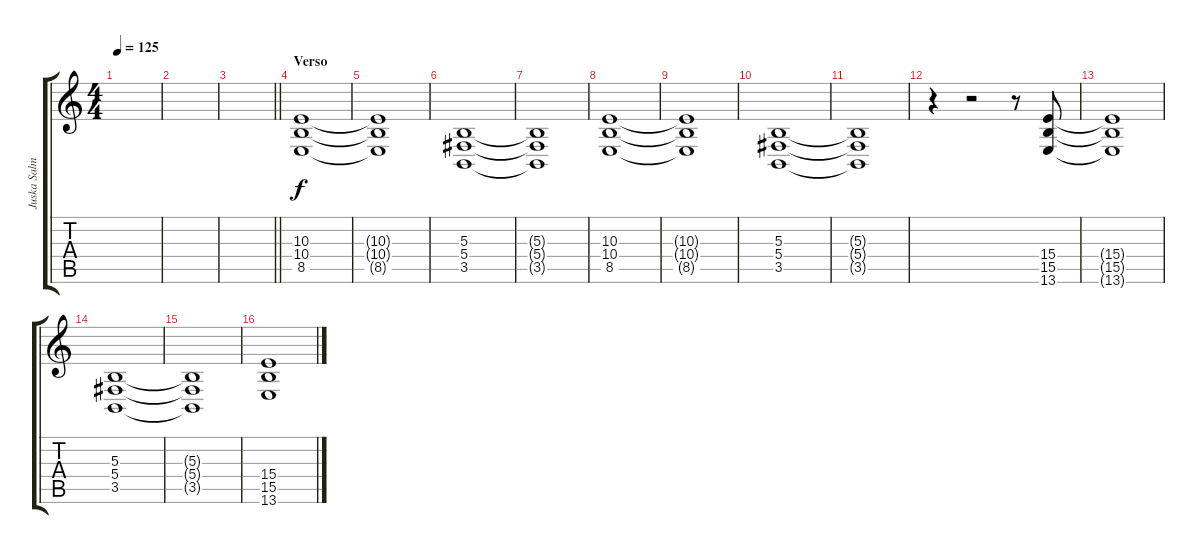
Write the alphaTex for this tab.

\track ("Juska Salminen" "Juska Salm") {instrument choiraahs}
\staff {score tabs}
\tuning (Eb4 Bb3 Gb3 Db3 Ab2 Eb2) {hide}
\ts (4 4)
\tempo 125
\clef g2
\ks c
|
|
\barLineRight lightlight
|
\section ("" "Verso")
(10.3 10.4 8.5).1 |
(10.3{t} 10.4{t} 8.5{t}).1 |
(5.3 5.4 3.5).1 |
(5.3{t} 5.4{t} 3.5{t}).1 |
(10.3 10.4 8.5).1 |
(10.3{t} 10.4{t} 8.5{t}).1 |
(5.3 5.4 3.5).1 |
(5.3{t} 5.4{t} 3.5{t}).1 |
r.4 r.2 r.8 (15.4 15.5 13.6).8 |
(15.4{t} 15.5{t} 13.6{t}).1 |
(5.3 5.4 3.5).1 |
(5.3{t} 5.4{t} 3.5{t}).1 |
(15.4 15.5 13.6).1
